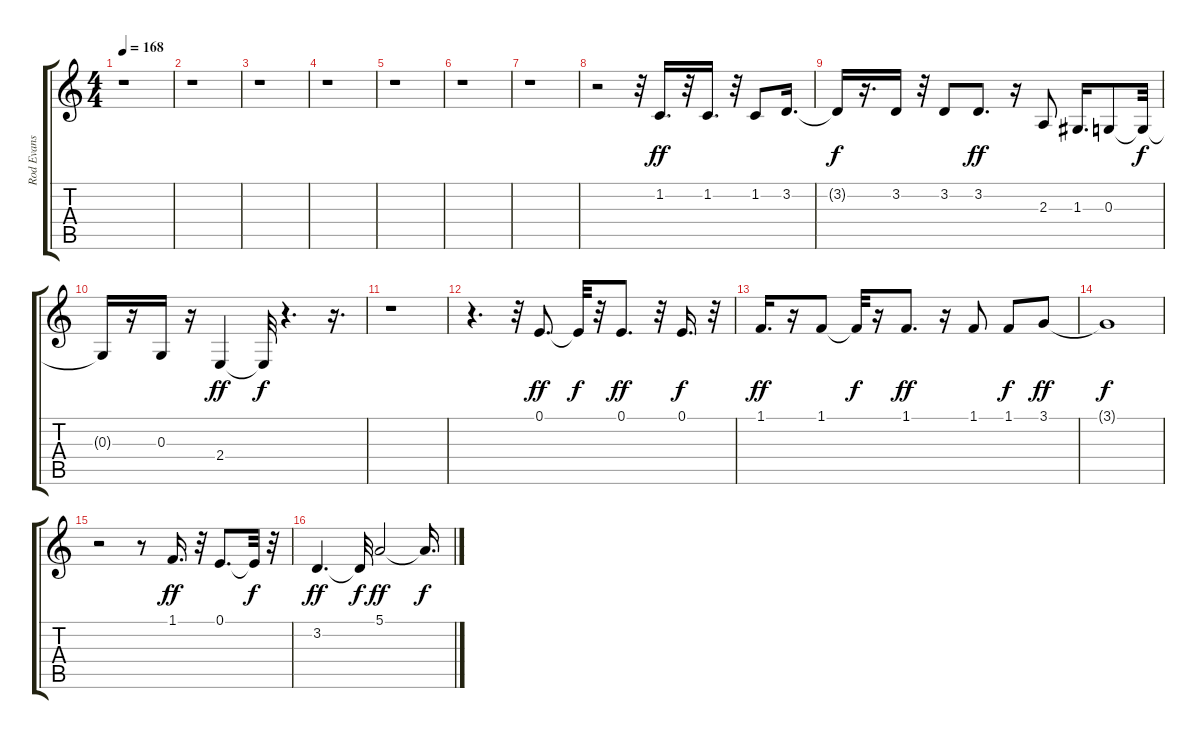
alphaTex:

\track ("Rod Evans" "Rod Evans") {instrument lead2sawtooth}
\staff {score tabs}
\tuning (E4 B3 G3 D3 A2 E2) {hide}
\ts (4 4)
\tempo 168
\clef g2
\ks c
r.1{dy f} |
r.1 |
r.1 |
r.1 |
r.1 |
r.1 |
r.1 |
r.2 r.32 1.2.16{d dy ff} r.32 1.2.16{d} r.32 1.2.8 3.2.16{d} |
3.2{t}.16{dy f} r.16{d} 3.2.16 r.32 3.2.8 3.2.8{d dy ff} r.16 2.3.8 1.3.16{d} 0.3.8 0.3{t}.32{dy f} |
0.3{t}.16 r.16 0.3.16 r.16 2.4.4{dy ff} 2.4{t}.32{dy f} r.4{d} r.16{d} |
r.1 |
r.4{d} r.32 0.1.8{d dy ff} 0.1{t}.32{dy f} r.32 0.1.8{d dy ff} r.32 0.1.16{d dy f} r.32 |
1.1.16{d dy ff} r.16 1.1.8 1.1{t}.32{dy f} r.16 1.1.8{d dy ff} r.16 1.1.8 1.1.8{dy f} 3.1.8{dy ff} |
3.1{t}.1{dy f} |
r.2 r.8 1.1.16{d dy ff} r.32 0.1.8{d} 0.1{t}.32{dy f} r.32 |
3.2.4{d dy ff} 3.2{t}.32{dy f} 5.1.2{dy ff} 5.1{t}.16{d dy f}
